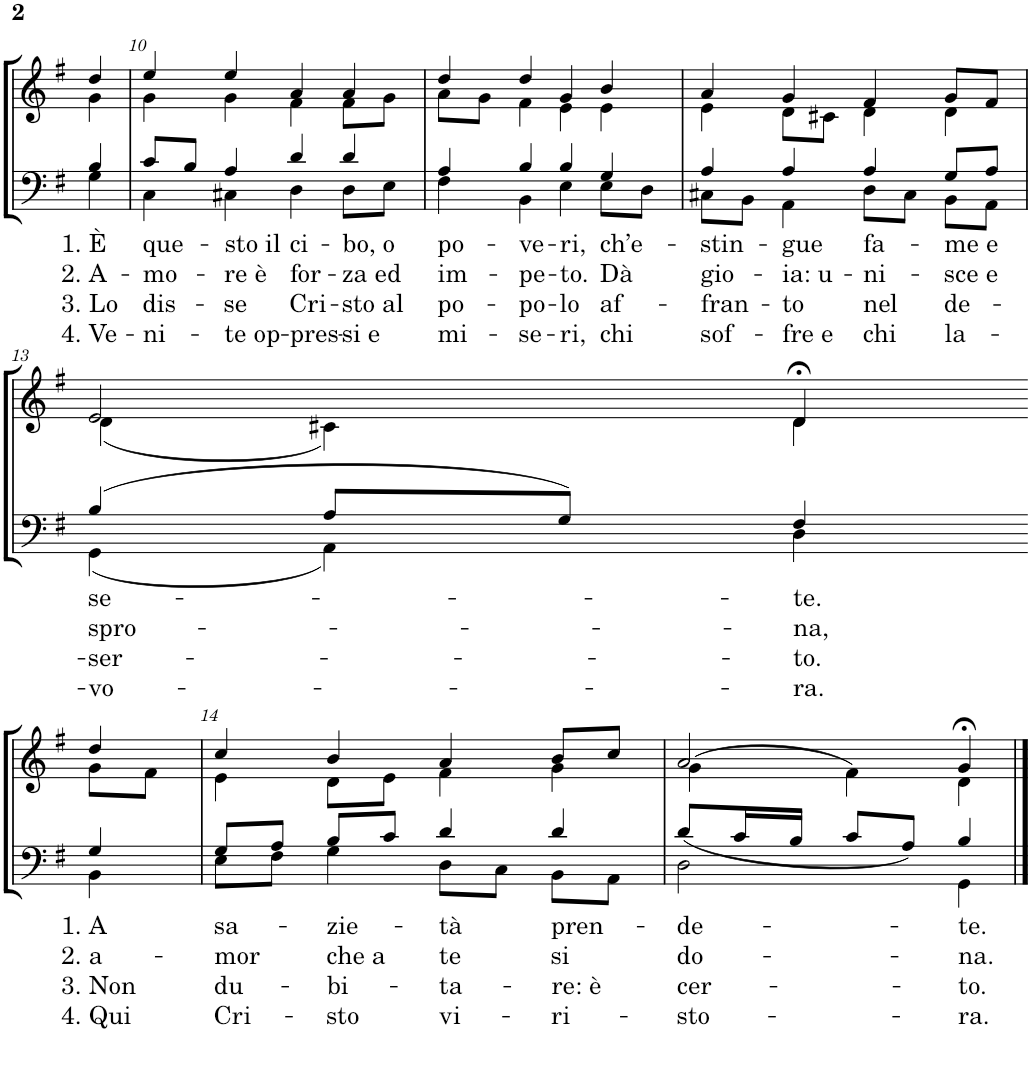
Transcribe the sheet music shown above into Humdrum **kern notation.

**kern	**text	**text	**text	**text	**kern
*part2	*part2	*part2	*part2	*part2	*part1
*staff2	*staff2	*staff2	*staff2	*staff2	*staff1
*I"Uomini	*	*	*	*	*I"Donne
!!LO:PB:g=z
*clefF4	*	*	*	*	*clefG2
*k[f#]	*	*	*	*	*k[f#]
*M4/4	*	*	*	*	*M4/4
*met(c)	*	*	*	*	*met(c)
=9X2	=9X2	=9X2	=9X2	=9X2	=9X2
*^	*	*	*	*	*
!	!	!LO:LY:b	!LO:LY:b	!LO:LY:b	!LO:LY:b	!
*	*	*	*	*	*	*^
4B/	4G\	1. È	2. A-	3. Lo	4. Ve-	4dd/	4g\
=10	=10	=10	=10	=10	=10	=10	=10
!	!	!LO:LY:b	!LO:LY:b	!LO:LY:b	!LO:LY:b	!	!
8c/L	4C\	que-	-mo-	dis-	-ni-	4ee/	4g\
8B/J	.	.	.	.	.	.	.
!	!	!LO:LY:b	!LO:LY:b	!LO:LY:b	!LO:LY:b	!	!
4A/	4C#X\	-sto il	-re è	-se	-te op-	4ee/	4g\
!	!	!LO:LY:b	!LO:LY:b	!LO:LY:b	!LO:LY:b	!	!
4d/	4D\	ci-	for-	Cri-	-pres-	4a/	4f#\
!	!	!LO:LY:b	!LO:LY:b	!LO:LY:b	!LO:LY:b	!	!
4d/	8D\L	-bo, o	-za ed	-sto al	-si e	4a/	8f#\L
.	8E\J	.	.	.	.	.	8g\J
=11	=11	=11	=11	=11	=11	=11	=11
!	!	!LO:LY:b	!LO:LY:b	!LO:LY:b	!LO:LY:b	!	!
4A/	4F#\	po-	im-	po-	mi-	4dd/	8a\L
.	.	.	.	.	.	.	8g\J
!	!	!LO:LY:b	!LO:LY:b	!LO:LY:b	!LO:LY:b	!	!
4B/	4BB\	-ve-	-pe-	-po-	-se-	4dd/	4f#\
!	!	!LO:LY:b	!LO:LY:b	!LO:LY:b	!LO:LY:b	!	!
4B/	4E\	-ri,	-to.	-lo	-ri,	4g/	4e\
!	!	!LO:LY:b	!LO:LY:b	!LO:LY:b	!LO:LY:b	!	!
4G/	8E\L	ch’e-	Dà	af-	chi	4b/	4e\
.	8D\J	.	.	.	.	.	.
=12	=12	=12	=12	=12	=12	=12	=12
!	!	!LO:LY:b	!LO:LY:b	!LO:LY:b	!LO:LY:b	!	!
4A/	8C#X\L	-stin-	gio-	-fran-	sof-	4a/	4e\
.	8BB\J	.	.	.	.	.	.
!	!	!LO:LY:b	!LO:LY:b	!LO:LY:b	!LO:LY:b	!	!
4A/	4AA\	-gue	-ia: u-	-to	-fre e	4g/	8d\L
.	.	.	.	.	.	.	8c#X\J
!	!	!LO:LY:b	!LO:LY:b	!LO:LY:b	!LO:LY:b	!	!
4A/	8D\L	fa-	-ni-	nel	chi	4f#/	4d\
.	8C#\J	.	.	.	.	.	.
!	!	!LO:LY:b	!LO:LY:b	!LO:LY:b	!LO:LY:b	!	!
8G/L	8BB\L	-me e	-sce e	de-	la-	8g/L	4d\
8A/J	8AA\J	.	.	.	.	8f#/J	.
!!LO:LB:g=z	!!
=13	=13	=13	=13	=13	=13	=13	=13
!	!	!LO:LY:b	!LO:LY:b	!LO:LY:b	!LO:LY:b	!	!
(4B/	(4GG\	se-	spro-	-ser-	-vo-	2e/	(4d\
8A/L	4AA\)	.	.	.	.	.	4c#X\)
8G/J)	.	.	.	.	.	.	.
!	!	!LO:LY:b	!LO:LY:b	!LO:LY:b	!LO:LY:b	!	!
4F#/	4D\	-te.	-na,	-to.	-ra.	4d;</	4d\
!!LO:LB:g=z	!!
=13X3-	=13X3-	=13X3-	=13X3-	=13X3-	=13X3-	=13X3-	=13X3-
!	!	!LO:LY:b	!LO:LY:b	!LO:LY:b	!LO:LY:b	!	!
4G/	4BB\	1. A	2. a-	3. Non	4. Qui	4dd/	8g\L
.	.	.	.	.	.	.	8f#\J
=14	=14	=14	=14	=14	=14	=14	=14
!	!	!LO:LY:b	!LO:LY:b	!LO:LY:b	!LO:LY:b	!	!
8G/L	8E\L	sa-	-mor	du-	Cri-	4cc/	4e\
8A/J	8F#\J	.	.	.	.	.	.
!	!	!LO:LY:b	!LO:LY:b	!LO:LY:b	!LO:LY:b	!	!
8B/L	4G\	-zie-	che a	-bi-	-sto	4b/	8d\L
8c/J	.	.	.	.	.	.	8e\J
!	!	!LO:LY:b	!LO:LY:b	!LO:LY:b	!LO:LY:b	!	!
4d/	8D\L	-tà	te	-ta-	vi-	4a/	4f#\
.	8C\J	.	.	.	.	.	.
!	!	!LO:LY:b	!LO:LY:b	!LO:LY:b	!LO:LY:b	!	!
4d/	8BB\L	pren-	si	-re: è	-ri-	8b/L	4g\
.	8AA\J	.	.	.	.	8cc/J	.
=15	=15	=15	=15	=15	=15	=15	=15
!	!	!LO:LY:b	!LO:LY:b	!LO:LY:b	!LO:LY:b	!	!
(<8d/L	2D\	-de-	do-	cer-	-sto-	2a/	(>4g\
16c/L	.	.	.	.	.	.	.
16B/JJ	.	.	.	.	.	.	.
8c/L	.	.	.	.	.	.	4f#\)
8A/J)	.	.	.	.	.	.	.
!	!	!LO:LY:b	!LO:LY:b	!LO:LY:b	!LO:LY:b	!	!
4B/	4GG\	-te.	-na.	-to.	-ra.	4g;</	4d\
*v	*v	*	*	*	*	*	*
*	*	*	*	*	*v	*v
==	==	==	==	==	==
*-	*-	*-	*-	*-	*-
